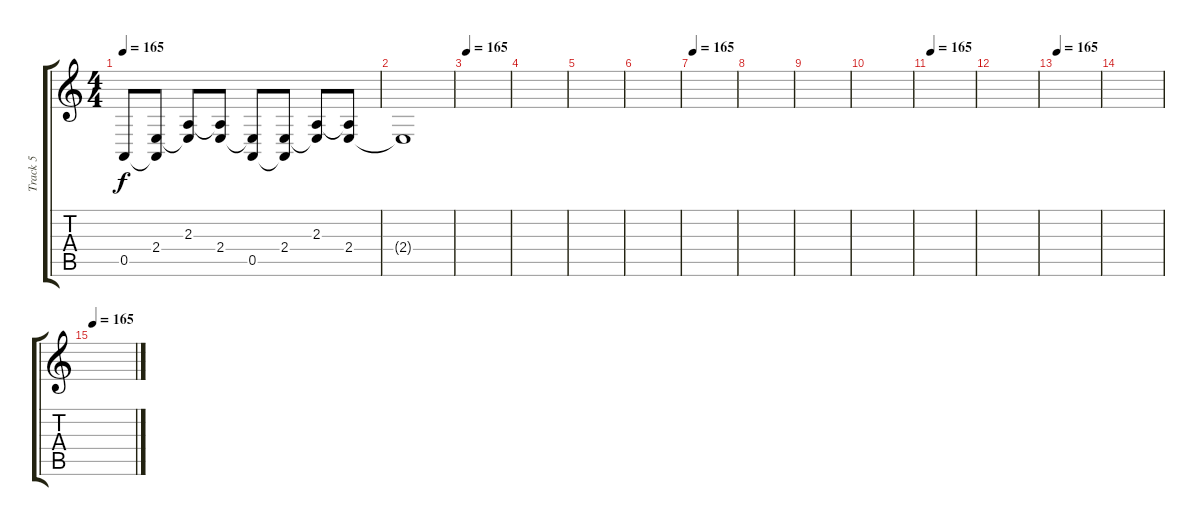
\track ("Track 5" "Track 5") {instrument acousticgrandpiano}
\staff {score tabs}
\tuning (E4 B3 G3 D3 A2 E2) {hide}
\ts (4 4)
\tempo 165
\clef g2
\ks c
0.5.8{dy f} (2.4 0.5{t}).8 (2.3 2.4{t}).8 (2.3{t} 2.4).8 (2.4{t} 0.5).8 (2.4 0.5{t}).8 (2.3 2.4{t}).8 (2.3{t} 2.4).8 |
2.4{t}.1 |
\tempo 165
|
|
|
|
\tempo 165
|
|
|
|
\tempo 165
|
|
\tempo 165
|
|
\tempo 165
